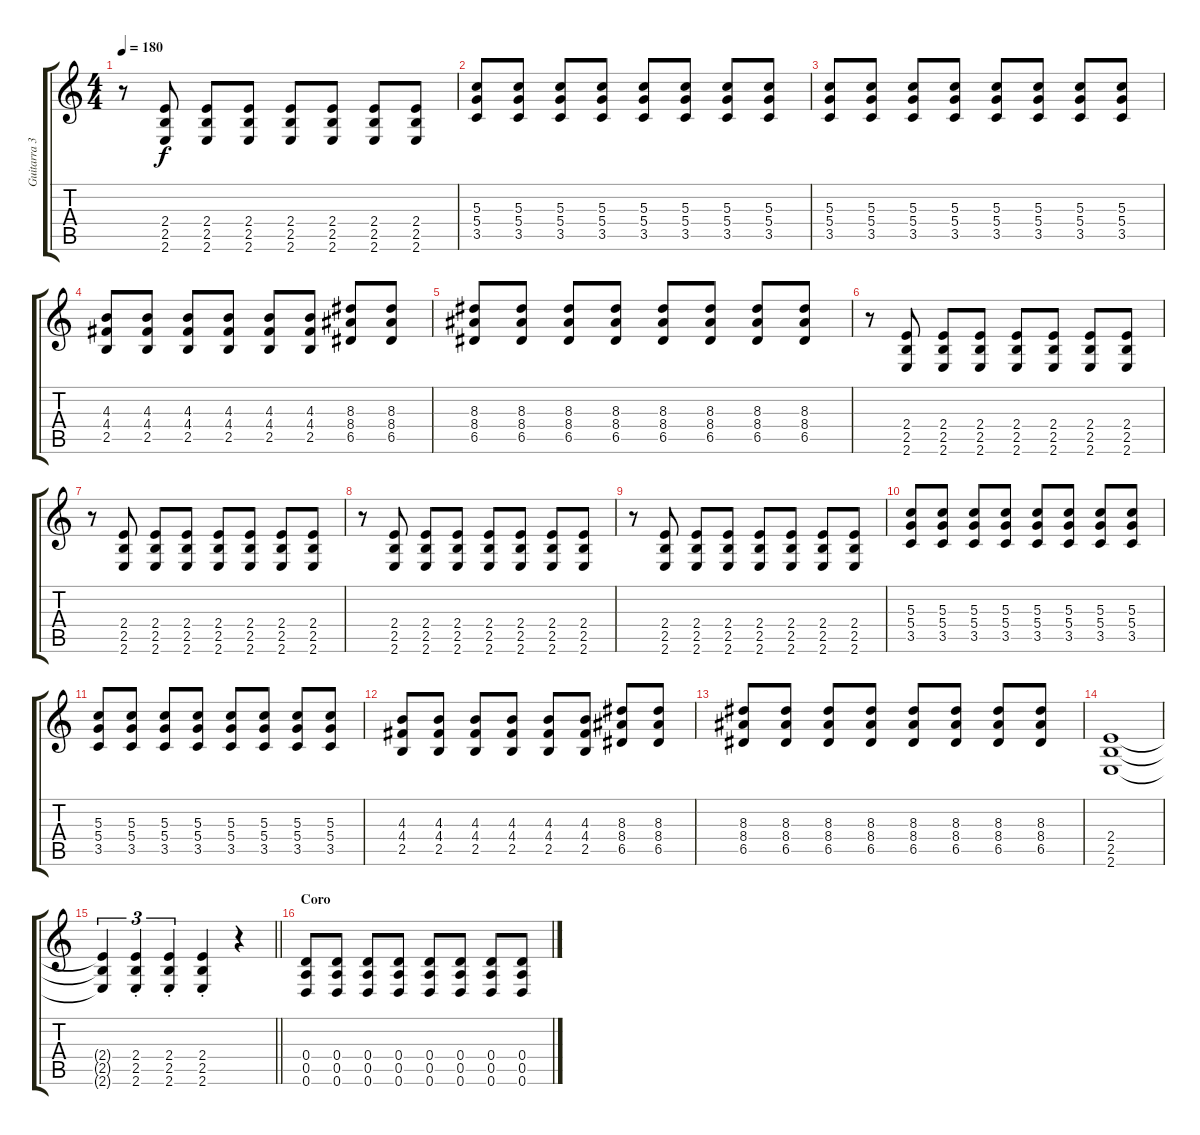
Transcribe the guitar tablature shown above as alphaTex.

\track ("Guitarra 3" "Guitarra 3") {instrument distortionguitar bank 255}
\staff {score tabs}
\tuning (D4 B3 G3 D3 A2 D2) {hide}
\ts (4 4)
\tempo 180
\clef g2
\ks c
r.8{dy f} (2.4 2.5 2.6).8 (2.4 2.5 2.6).8 (2.4 2.5 2.6).8 (2.4 2.5 2.6).8 (2.4 2.5 2.6).8 (2.4 2.5 2.6).8 (2.4 2.5 2.6).8 |
(5.3 5.4 3.5).8 (5.3 5.4 3.5).8 (5.3 5.4 3.5).8 (5.3 5.4 3.5).8 (5.3 5.4 3.5).8 (5.3 5.4 3.5).8 (5.3 5.4 3.5).8 (5.3 5.4 3.5).8 |
(5.3 5.4 3.5).8 (5.3 5.4 3.5).8 (5.3 5.4 3.5).8 (5.3 5.4 3.5).8 (5.3 5.4 3.5).8 (5.3 5.4 3.5).8 (5.3 5.4 3.5).8 (5.3 5.4 3.5).8 |
(4.3 4.4 2.5).8 (4.3 4.4 2.5).8 (4.3 4.4 2.5).8 (4.3 4.4 2.5).8 (4.3 4.4 2.5).8 (4.3 4.4 2.5).8 (8.3 8.4 6.5).8 (8.3 8.4 6.5).8 |
(8.3 8.4 6.5).8 (8.3 8.4 6.5).8 (8.3 8.4 6.5).8 (8.3 8.4 6.5).8 (8.3 8.4 6.5).8 (8.3 8.4 6.5).8 (8.3 8.4 6.5).8 (8.3 8.4 6.5).8 |
r.8 (2.4 2.5 2.6).8 (2.4 2.5 2.6).8 (2.4 2.5 2.6).8 (2.4 2.5 2.6).8 (2.4 2.5 2.6).8 (2.4 2.5 2.6).8 (2.4 2.5 2.6).8 |
r.8 (2.4 2.5 2.6).8 (2.4 2.5 2.6).8 (2.4 2.5 2.6).8 (2.4 2.5 2.6).8 (2.4 2.5 2.6).8 (2.4 2.5 2.6).8 (2.4 2.5 2.6).8 |
r.8 (2.4 2.5 2.6).8 (2.4 2.5 2.6).8 (2.4 2.5 2.6).8 (2.4 2.5 2.6).8 (2.4 2.5 2.6).8 (2.4 2.5 2.6).8 (2.4 2.5 2.6).8 |
r.8 (2.4 2.5 2.6).8 (2.4 2.5 2.6).8 (2.4 2.5 2.6).8 (2.4 2.5 2.6).8 (2.4 2.5 2.6).8 (2.4 2.5 2.6).8 (2.4 2.5 2.6).8 |
(5.3 5.4 3.5).8 (5.3 5.4 3.5).8 (5.3 5.4 3.5).8 (5.3 5.4 3.5).8 (5.3 5.4 3.5).8 (5.3 5.4 3.5).8 (5.3 5.4 3.5).8 (5.3 5.4 3.5).8 |
(5.3 5.4 3.5).8 (5.3 5.4 3.5).8 (5.3 5.4 3.5).8 (5.3 5.4 3.5).8 (5.3 5.4 3.5).8 (5.3 5.4 3.5).8 (5.3 5.4 3.5).8 (5.3 5.4 3.5).8 |
(4.3 4.4 2.5).8 (4.3 4.4 2.5).8 (4.3 4.4 2.5).8 (4.3 4.4 2.5).8 (4.3 4.4 2.5).8 (4.3 4.4 2.5).8 (8.3 8.4 6.5).8 (8.3 8.4 6.5).8 |
(8.3 8.4 6.5).8 (8.3 8.4 6.5).8 (8.3 8.4 6.5).8 (8.3 8.4 6.5).8 (8.3 8.4 6.5).8 (8.3 8.4 6.5).8 (8.3 8.4 6.5).8 (8.3 8.4 6.5).8 |
(2.4 2.5 2.6).1 |
\barLineRight lightlight
(2.4{t} 2.5{t} 2.6{t}).4{tu (3 2)} (2.4{st} 2.5{st} 2.6{st}).4{tu (3 2)} (2.4{st} 2.5{st} 2.6{st}).4{tu (3 2)} (2.4{st} 2.5{st} 2.6{st}).4 r.4 |
\section ("" "Coro")
(0.4 0.5 0.6).8 (0.4 0.5 0.6).8 (0.4 0.5 0.6).8 (0.4 0.5 0.6).8 (0.4 0.5 0.6).8 (0.4 0.5 0.6).8 (0.4 0.5 0.6).8 (0.4 0.5 0.6).8
